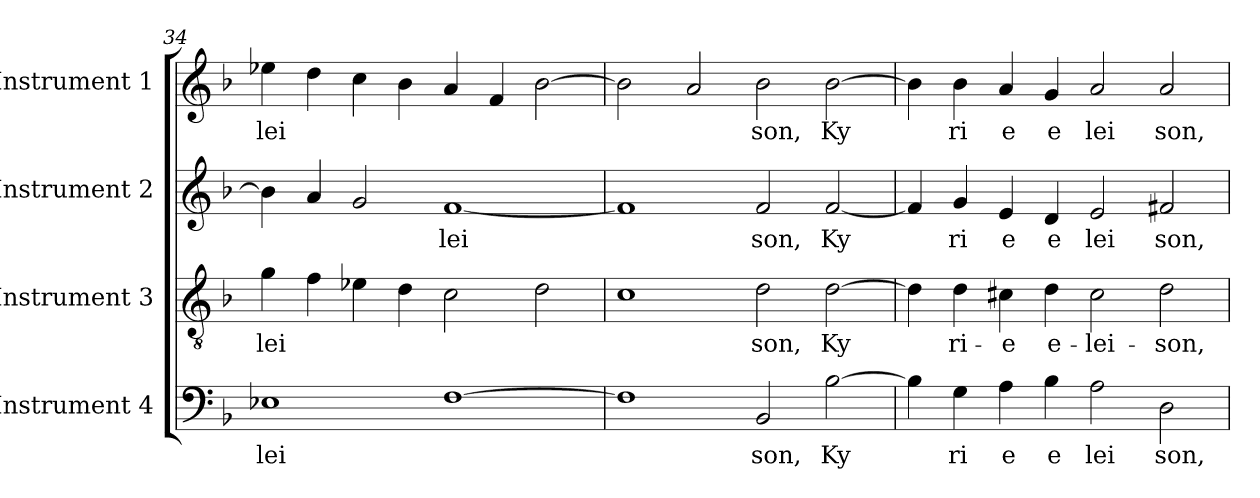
**kern	**text	**kern	**text	**kern	**text	**kern	**text
*part4	*part4	*part3	*part3	*part2	*part2	*part1	*part1
*staff4	*staff4	*staff3	*staff3	*staff2	*staff2	*staff1	*staff1
*I"Instrument 4	*	*I"Instrument 3	*	*I"Instrument 2	*	*I"Instrument 1	*
*clefF4	*	*clefGv2	*	*clefG2	*	*clefG2	*
*k[b-]	*	*k[b-]	*	*k[b-]	*	*k[b-]	*
*F:	*	*F:	*	*F:	*	*F:	*
=34	=34	=34	=34	=34	=34	=34	=34
!	!LO:LY:b:cj	!	!LO:LY:b:cj	!	!LO:LY:b:cj	!	!LO:LY:b:cj
1E-X	lei	4g\	-lei-	4b-\]	.	4ee-X\	-lei-
!	!	!	!LO:LY:b:cj	!	!LO:LY:b:cj	!	!LO:LY:b:cj
.	.	4f\	--	4a/	.	4dd\	--
!	!	!	!LO:LY:b:cj	!	!LO:LY:b:cj	!	!LO:LY:b:cj
.	.	4e-X\	--	2g/	.	4cc\	--
!	!	!	!LO:LY:b:cj	!	!	!	!LO:LY:b:cj
.	.	4d\	--	.	.	4b-\	--
!	!LO:LY:b:cj	!	!LO:LY:b:cj	!	!LO:LY:b:cj	!	!LO:LY:b:cj
[<1F	.	2c\	--	[<1f	lei	4a/	--
!	!	!	!	!	!	!	!LO:LY:b:cj
.	.	.	.	.	.	4f/	--
!	!	!	!LO:LY:b:cj	!	!	!	!LO:LY:b:cj
.	.	2d\	--	.	.	[<2b-\	--
!!LO:LB:g=z
=35	=35	=35	=35	=35	=35	=35	=35
!	!LO:LY:b:cj	!	!LO:LY:b:cj	!	!LO:LY:b:cj	!	!LO:LY:b:cj
1F]	.	1c	--	1f]	.	2b-\]	--
!	!	!	!	!	!	!	!LO:LY:b:cj
.	.	.	.	.	.	2a/	--
!	!LO:LY:b:cj	!	!LO:LY:b:cj	!	!LO:LY:b:cj	!	!LO:LY:b:cj
2BB-/	son,	2d\	-son,	2f/	son,	2b-\	-son,
!	!LO:LY:b:cj	!	!LO:LY:b:cj	!	!LO:LY:b:cj	!	!LO:LY:b:cj
[>2B-\	Ky	[>2d\	Ky-	[<2f/	Ky	[>2b-\	Ky
=36	=36	=36	=36	=36	=36	=36	=36
!	!LO:LY:b:cj	!	!LO:LY:b:cj	!	!LO:LY:b:cj	!	!LO:LY:b:cj
4B-\]	.	4d\]	--	4f/]	.	4b-\]	.
!	!LO:LY:b:cj	!	!LO:LY:b:cj	!	!LO:LY:b:cj	!	!LO:LY:b:cj
4G\	ri	4d\	-ri-	4g/	ri	4b-\	ri
!	!LO:LY:b:cj	!	!LO:LY:b:cj	!	!LO:LY:b:cj	!	!LO:LY:b:cj
4A\	e	4c#X\	-e	4e/	e	4a/	e
!	!LO:LY:b:cj	!	!LO:LY:b:cj	!	!LO:LY:b:cj	!	!LO:LY:b:cj
4B-\	e	4d\	e-	4d/	e	4g/	e
!	!LO:LY:b:cj	!	!LO:LY:b:cj	!	!LO:LY:b:cj	!	!LO:LY:b:cj
2A\	lei	2c#\	-lei-	2e/	lei	2a/	lei
!	!LO:LY:b:cj	!	!LO:LY:b:cj	!	!LO:LY:b:cj	!	!LO:LY:b:cj
2D\	son,	2d\	-son,	2f#X/	son,	2a/	son,
=	=	=	=	=	=	=	=
*-	*-	*-	*-	*-	*-	*-	*-
